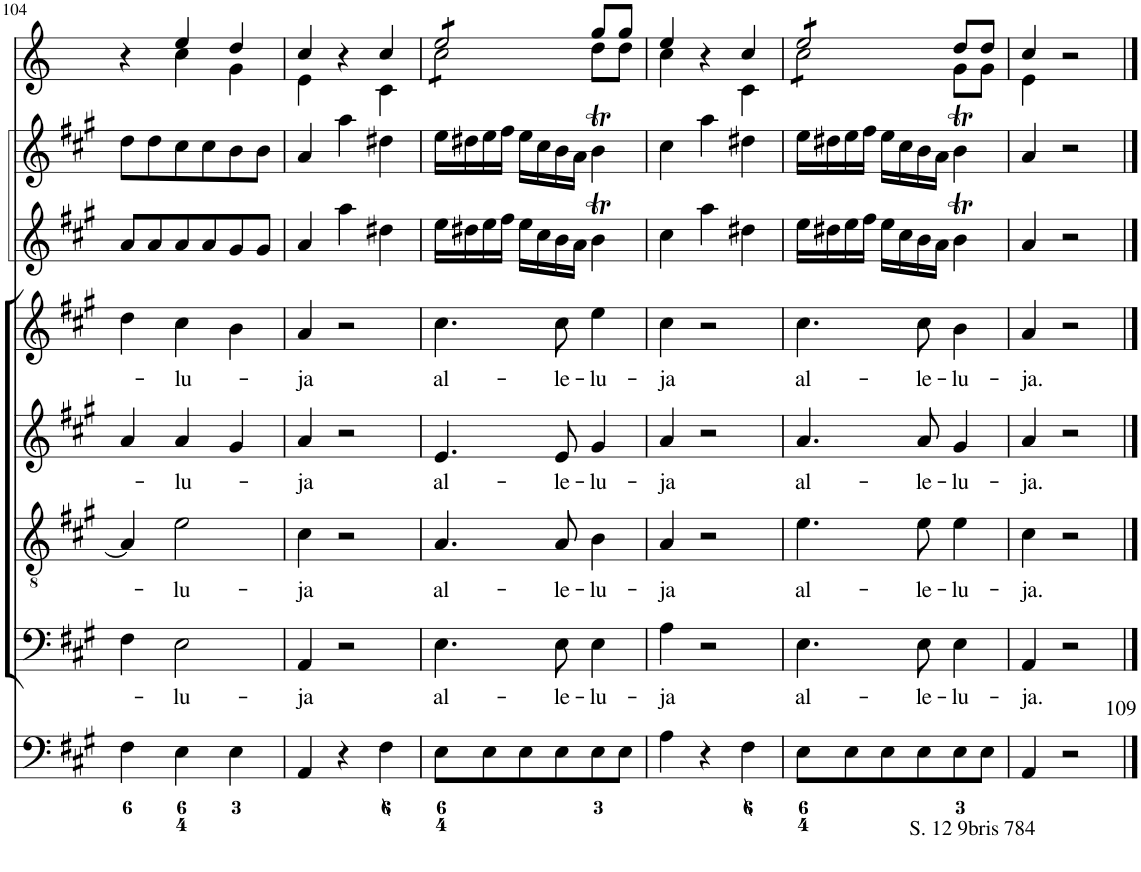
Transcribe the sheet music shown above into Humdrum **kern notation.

**kern	**kern	**text	**kern	**text	**kern	**text	**kern	**text	**kern	**kern	**kern
*part8	*part7	*part7	*part6	*part6	*part5	*part5	*part4	*part4	*part3	*part2	*part1
*staff8	*staff7	*staff7	*staff6	*staff6	*staff5	*staff5	*staff4	*staff4	*staff3	*staff2	*staff1
*I"Organ	*I"Voice	*	*I"Tenor	*	*I"Alto	*	*I"Voice	*	*I"Violin	*I"Violini	*I"Corni in A
*	*	*	*	*	*	*	*	*	*I'Vln	*I'Vln	*
!!LO:PB:g=z
*clefF4	*clefF4	*	*clefGv2	*	*clefG2	*	*clefG2	*	*clefG2	*clefG2	*clefG2
*	*	*	*	*	*	*	*	*	*	*	*Trd2c3
*k[f#c#g#]	*k[f#c#g#]	*	*k[f#c#g#]	*	*k[f#c#g#]	*	*k[f#c#g#]	*	*k[f#c#g#]	*k[f#c#g#]	*k[]
*M3/4	*M3/4	*	*M3/4	*	*M3/4	*	*M3/4	*	*M3/4	*M3/4	*M3/4
=104	=104	=104	=104	=104	=104	=104	=104	=104	=104	=104	=104
*	*	*	*	*	*	*	*	*	*	*	*^
4F#\	4F#\	.	4A/]	.	4a/	.	4dd\	.	8a/L	8dd\L	4r	4ryy
.	.	.	.	.	.	.	.	.	8a/	8dd\	.	.
!	!	!LO:LY:b	!	!LO:LY:b	!	!LO:LY:b	!	!LO:LY:b	!	!	!	!
4E\	2E\	-lu-	2e\	-lu-	4a/	-lu-	4cc#\	-lu-	8a/	8cc#\	4ee/	4cc\
.	.	.	.	.	.	.	.	.	8a/	8cc#\	.	.
4E\	.	.	.	.	4g#/	.	4b\	.	8g#/	8b\	4dd/	4g\
.	.	.	.	.	.	.	.	.	8g#/J	8b\J	.	.
=105	=105	=105	=105	=105	=105	=105	=105	=105	=105	=105	=105	=105
!	!	!LO:LY:b	!	!LO:LY:b	!	!LO:LY:b	!	!LO:LY:b	!	!	!	!
4AA/	4AA/	-ja	4c#\	-ja	4a/	-ja	4a/	-ja	4a/	4a/	4cc/	4e\
4r	2r	.	2r	.	2r	.	2r	.	4aa\	4aa\	4r	4ryy
4F#\	.	.	.	.	.	.	.	.	4dd#X\	4dd#X\	4cc/	4c\
=106	=106	=106	=106	=106	=106	=106	=106	=106	=106	=106	=106	=106
!	!	!LO:LY:b	!	!LO:LY:b	!	!LO:LY:b	!	!LO:LY:b	!	!	!	!
*	*	*	*	*	*	*	*	*	*	*	*tremolo	*
8E\L	4.E\	al-	4.A/	al-	4.e/	al-	4.cc#\	al-	16ee\LL	16ee\LL	8ee/L	8cc\L
.	.	.	.	.	.	.	.	.	16dd#X\	16dd#X\	.	.
8E\	.	.	.	.	.	.	.	.	16ee\	16ee\	8ee/	8cc\
.	.	.	.	.	.	.	.	.	16ff#\JJ	16ff#\JJ	.	.
8E\	.	.	.	.	.	.	.	.	16ee\LL	16ee\LL	8ee/	8cc\
.	.	.	.	.	.	.	.	.	16cc#\	16cc#\	.	.
!	!	!LO:LY:b	!	!LO:LY:b	!	!LO:LY:b	!	!LO:LY:b	!	!	!	!
8E\	8E\	-le-	8A/	-le-	8e/	-le-	8cc#\	-le-	16b\	16b\	8ee/J	8cc\J
*	*	*	*	*	*	*	*	*	*	*	*Xtremolo	*
.	.	.	.	.	.	.	.	.	16a\JJ	16a\JJ	.	.
!	!	!LO:LY:b	!	!LO:LY:b	!	!LO:LY:b	!	!LO:LY:b	!	!	!	!
8E\	4E\	-lu-	4B\	-lu-	4g#/	-lu-	4ee\	-lu-	4bT\	4bT\	8gg/L	8dd\L
8E\J	.	.	.	.	.	.	.	.	.	.	8gg/J	8dd\J
=107	=107	=107	=107	=107	=107	=107	=107	=107	=107	=107	=107	=107
!	!	!LO:LY:b	!	!LO:LY:b	!	!LO:LY:b	!	!LO:LY:b	!	!	!	!
4A\	4A\	-ja	4A/	-ja	4a/	-ja	4cc#\	-ja	4cc#\	4cc#\	4ee/	4cc\
4r	2r	.	2r	.	2r	.	2r	.	4aa\	4aa\	4r	4ryy
4F#\	.	.	.	.	.	.	.	.	4dd#X\	4dd#X\	4cc/	4c\
=108	=108	=108	=108	=108	=108	=108	=108	=108	=108	=108	=108	=108
!	!	!LO:LY:b	!	!LO:LY:b	!	!LO:LY:b	!	!LO:LY:b	!	!	!	!
*	*	*	*	*	*	*	*	*	*	*	*tremolo	*
8E\L	4.E\	al-	4.e\	al-	4.a/	al-	4.cc#\	al-	16ee\LL	16ee\LL	8ee/L	8cc\L
.	.	.	.	.	.	.	.	.	16dd#X\	16dd#X\	.	.
8E\	.	.	.	.	.	.	.	.	16ee\	16ee\	8ee/	8cc\
.	.	.	.	.	.	.	.	.	16ff#\JJ	16ff#\JJ	.	.
8E\	.	.	.	.	.	.	.	.	16ee\LL	16ee\LL	8ee/	8cc\
.	.	.	.	.	.	.	.	.	16cc#\	16cc#\	.	.
!	!	!LO:LY:b	!	!LO:LY:b	!	!LO:LY:b	!	!LO:LY:b	!	!	!	!
8E\	8E\	-le-	8e\	-le-	8a/	-le-	8cc#\	-le-	16b\	16b\	8ee/J	8cc\J
*	*	*	*	*	*	*	*	*	*	*	*Xtremolo	*
.	.	.	.	.	.	.	.	.	16a\JJ	16a\JJ	.	.
!	!	!LO:LY:b	!	!LO:LY:b	!	!LO:LY:b	!	!LO:LY:b	!	!	!	!
8E\	4E\	-lu-	4e\	-lu-	4g#/	-lu-	4b\	-lu-	4bT\	4bT\	8dd/L	8g\L
8E\J	.	.	.	.	.	.	.	.	.	.	8dd/J	8g\J
=109	=109	=109	=109	=109	=109	=109	=109	=109	=109	=109	=109	=109
!LO:TX:b:t=S. 12 9bris 784	!	!	!	!	!	!	!	!	!	!	!	!
!	!	!LO:LY:b	!	!LO:LY:b	!	!LO:LY:b	!	!LO:LY:b	!	!	!	!
4AA/	4AA/	-ja.	4c#\	-ja.	4a/	-ja.	4a/	-ja.	4a/	4a/	4cc/	4e\
!LO:TX:a:t=109	!	!	!	!	!	!	!	!	!	!	!	!
2r	2r	.	2r	.	2r	.	2r	.	2r	2r	2r	2ryy
*	*	*	*	*	*	*	*	*	*	*	*v	*v
==	==	==	==	==	==	==	==	==	==	==	==
*-	*-	*-	*-	*-	*-	*-	*-	*-	*-	*-	*-
